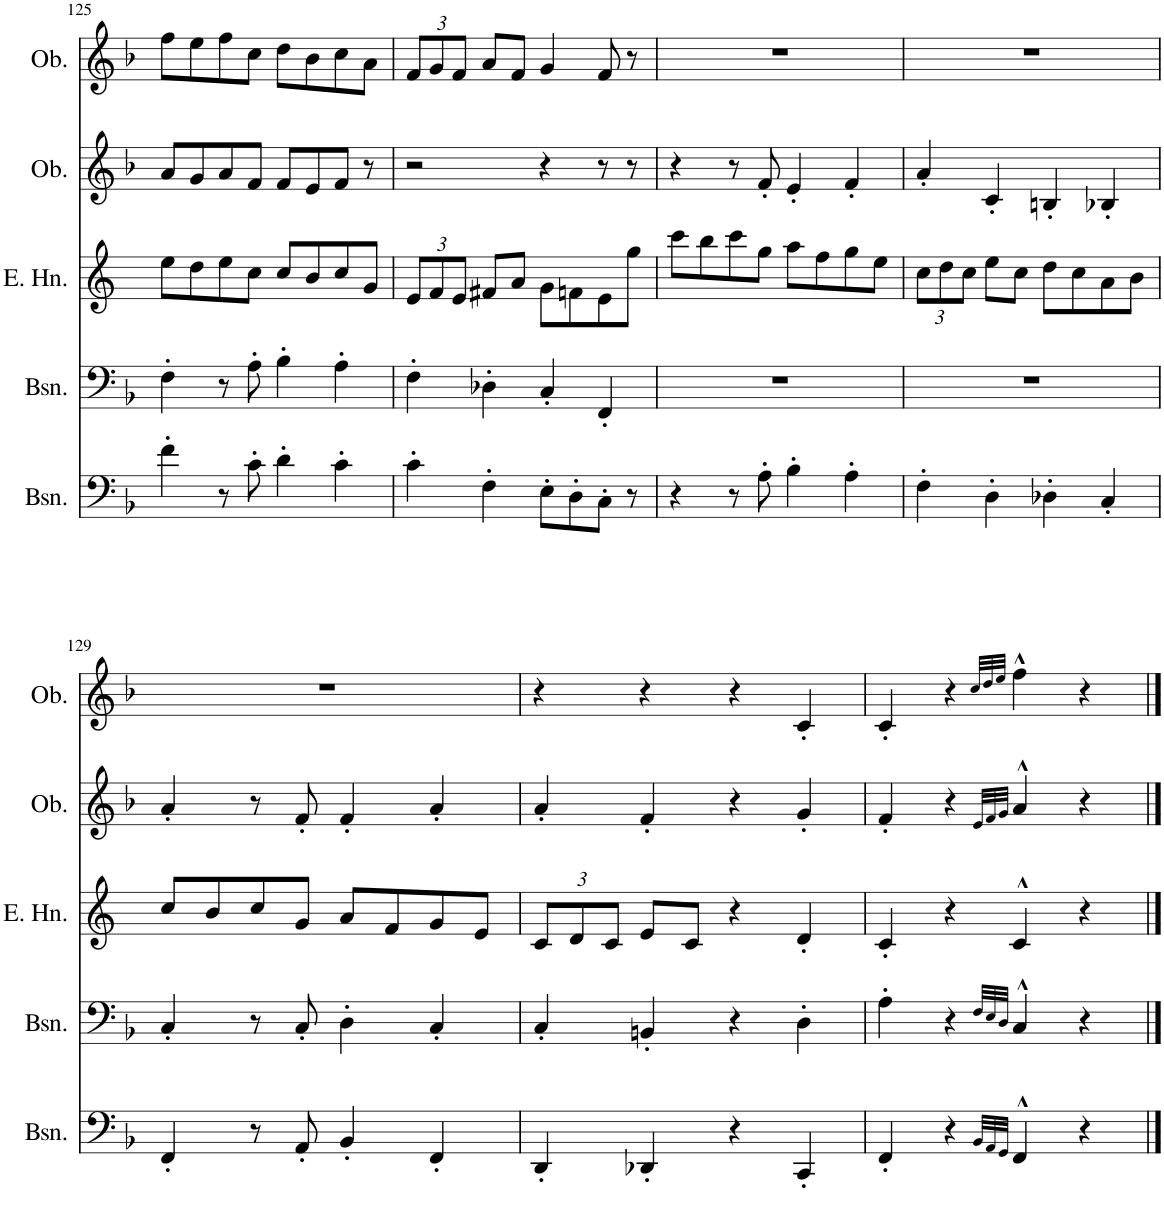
**kern	**kern	**kern	**kern	**kern
*part5	*part4	*part3	*part2	*part1
*staff5	*staff4	*staff3	*staff2	*staff1
*I"Bassoon	*I"Bassoons	*I"English Horn	*I"Oboe	*I"Oboes
*I'Bsn.	*I'Bsn.	*I'E. Hn.	*I'Ob.	*I'Ob.
!!LO:PB:g=z
*clefF4	*clefF4	*clefG2	*clefG2	*clefG2
*	*	*Trd4c7	*	*
*k[b-]	*k[b-]	*k[]	*k[b-]	*k[b-]
*M2/2	*M2/2	*M2/2	*M2/2	*M2/2
*met(c|)	*met(c|)	*met(c|)	*met(c|)	*met(c|)
=125	=125	=125	=125	=125
4f'\	4F'\	8ee\L	8a/L	8ff\L
.	.	8dd\	8g/	8ee\
8r	8r	8ee\	8a/	8ff\
8c'\	8A'\	8cc\J	8f/J	8cc\J
4d'\	4B-'\	8cc/L	8f/L	8dd\L
.	.	8b/	8e/	8b-\
4c'\	4A'\	8cc/	8f/J	8cc\
.	.	8g/J	8r	8a\J
=126	=126	=126	=126	=126
*	*	*Xbrackettup	*	*Xbrackettup
4c'\	4F'\	12e/L	2r	12f/L
.	.	12f/	.	12g/
.	.	12e/J	.	12f/J
4F'\	4D-X'\	8f#X/L	.	8a/L
.	.	8a/J	.	8f/J
8E'\L	4C'/	8g\L	4r	4g/
8D'\	.	8fn\	.	.
8C'\J	4FF'/	8e\	8r	8f/
8r	.	8gg\J	8r	8r
=127	=127	=127	=127	=127
4r	1r	8ccc\L	4r	1r
.	.	8bb\	.	.
8r	.	8ccc\	8r	.
8A'\	.	8gg\J	8f'/	.
4B-'\	.	8aa\L	4e'/	.
.	.	8ff\	.	.
4A'\	.	8gg\	4f'/	.
.	.	8ee\J	.	.
=128	=128	=128	=128	=128
4F'\	1r	12cc\L	4a'/	1r
.	.	12dd\	.	.
.	.	12cc\J	.	.
4D'\	.	8ee\L	4c'/	.
.	.	8cc\J	.	.
4D-X'\	.	8dd\L	4Bn'/	.
.	.	8cc\	.	.
4C'/	.	8a\	4B-X'/	.
.	.	8b\J	.	.
!!LO:LB:g=z
=129	=129	=129	=129	=129
4FF'/	4C'/	8cc/L	4a'/	1r
.	.	8b/	.	.
8r	8r	8cc/	8r	.
8AA'/	8C'/	8g/J	8f'/	.
4BB-'/	4D'\	8a/L	4f'/	.
.	.	8f/	.	.
4FF'/	4C'/	8g/	4a'/	.
.	.	8e/J	.	.
=130	=130	=130	=130	=130
4DD'/	4C'/	12c/L	4a'/	4r
.	.	12d/	.	.
.	.	12c/J	.	.
4DD-X'/	4BBn'/	8e/L	4f'/	4r
.	.	8c/J	.	.
4r	4r	4r	4r	4r
4CC'/	4D'\	4d'/	4g'/	4c'/
=131	=131	=131	=131	=131
4FF'/	4A'\	4c'/	4f'/	4c'/
4r	4r	4r	4r	4r
32qBB-/LLL	32qF/LLL	.	32qe/LLL	32qcc/LLL
32qAA/	32qE/	.	32qf/	32qdd/
32qGG/JJJ	32qD/JJJ	.	32qg/JJJ	32qee/JJJ
4FF^^/	4C^^/	4c^^/	4a^^/	4ff^^\
4r	4r	4r	4r	4r
==	==	==	==	==
*-	*-	*-	*-	*-
